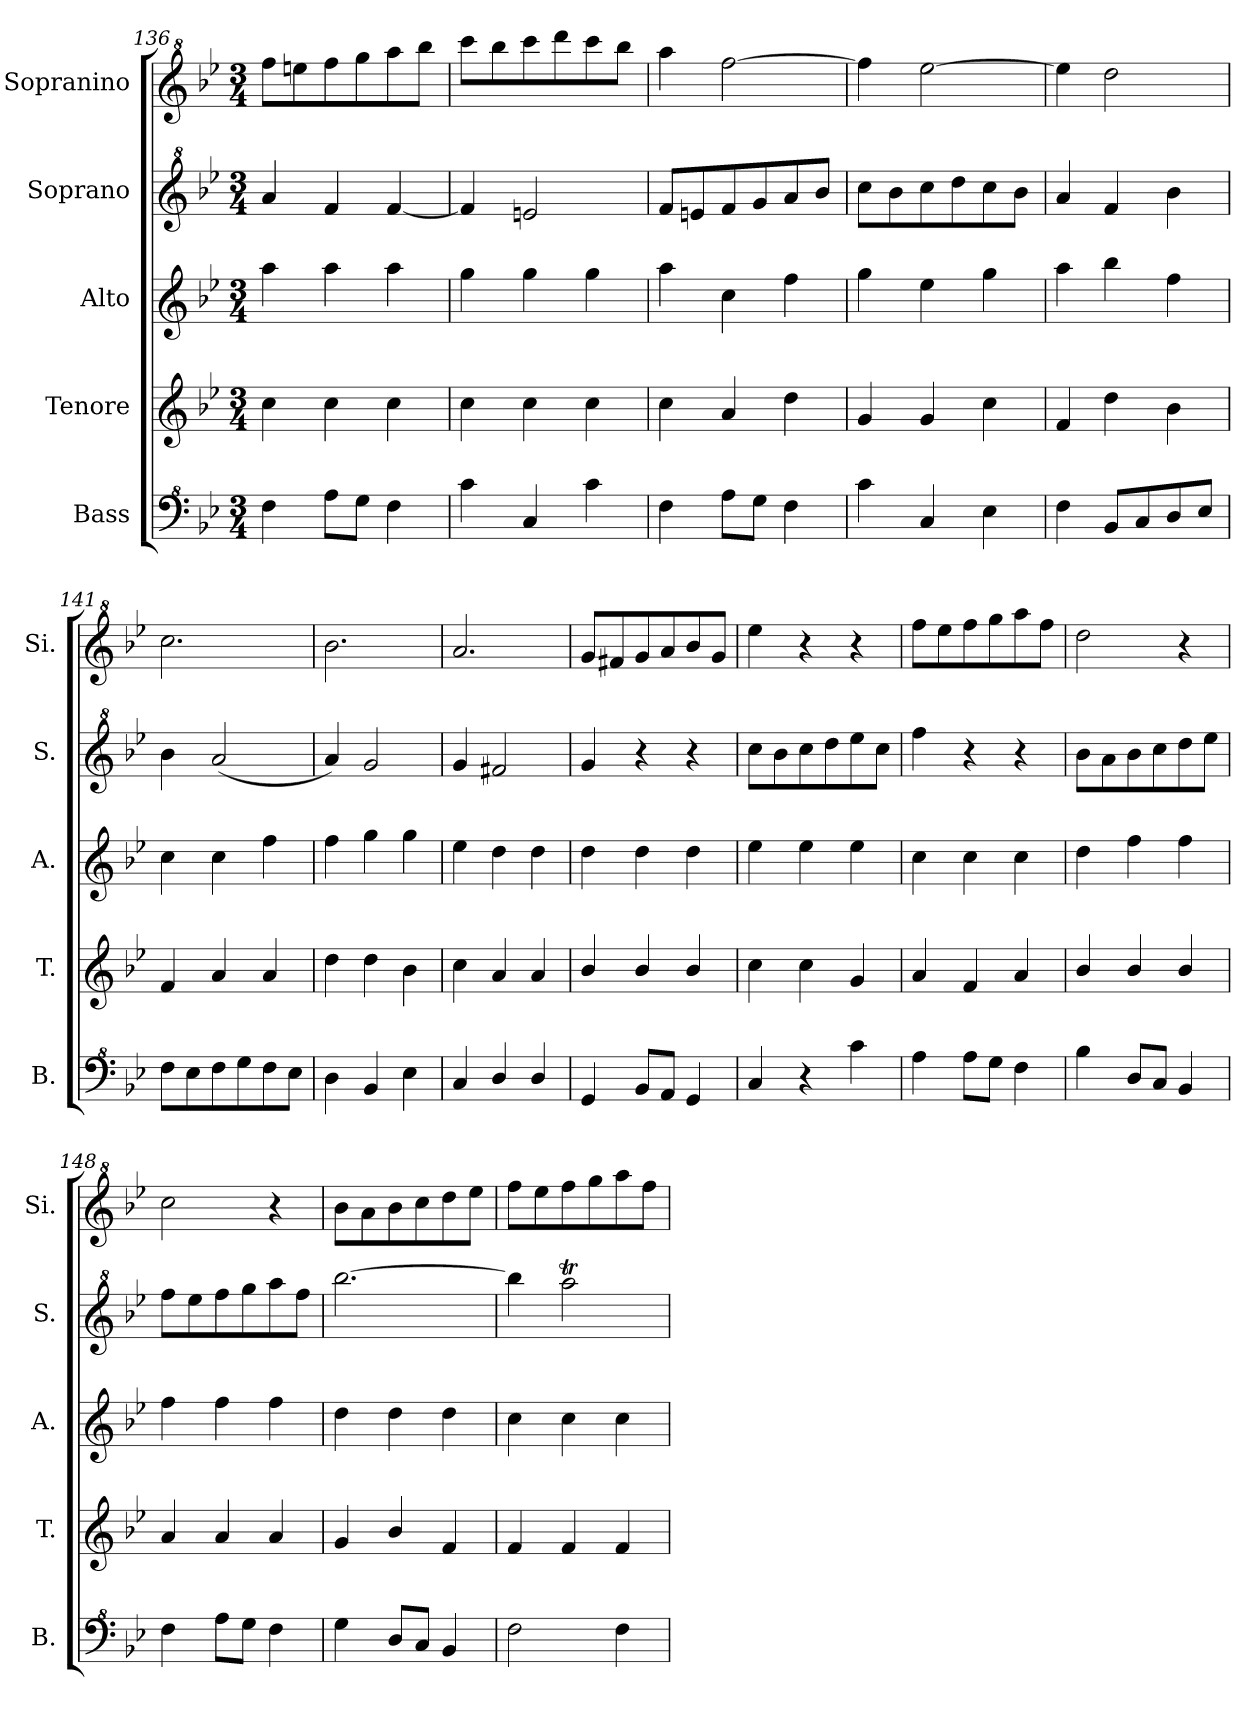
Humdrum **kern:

**kern	**kern	**kern	**kern	**kern
*part5	*part4	*part3	*part2	*part1
*staff5	*staff4	*staff3	*staff2	*staff1
*I"Bass	*I"Tenore	*I"Alto	*I"Soprano	*I"Sopranino
*I'B.	*I'T.	*I'A.	*I'S.	*I'Si.
!!LO:PB:g=z
*clefF^4	*clefG2	*clefG2	*clefG^2	*clefG^2
*k[b-e-]	*k[b-e-]	*k[b-e-]	*k[b-e-]	*k[b-e-]
*M3/4	*M3/4	*M3/4	*M3/4	*M3/4
=136	=136	=136	=136	=136
4f\	4cc\	4aa\	4aa/	8fff\L
.	.	.	.	8eeen\
8a\L	4cc\	4aa\	4ff/	8fff\
8g\J	.	.	.	8ggg\
4f\	4cc\	4aa\	[4ff/	8aaa\
.	.	.	.	8bbb-\J
=137	=137	=137	=137	=137
4cc\	4cc\	4gg\	4ff/]	8cccc\L
.	.	.	.	8bbb-\
4c/	4cc\	4gg\	2een/	8cccc\
.	.	.	.	8dddd\
4cc\	4cc\	4gg\	.	8cccc\
.	.	.	.	8bbb-\J
=138	=138	=138	=138	=138
4f\	4cc\	4aa\	8ff/L	4aaa\
.	.	.	8een/	.
8a\L	4a/	4cc\	8ff/	[2fff\
8g\J	.	.	8gg/	.
4f\	4dd\	4ff\	8aa/	.
.	.	.	8bb-/J	.
=139	=139	=139	=139	=139
4cc\	4g/	4gg\	8ccc\L	4fff\]
.	.	.	8bb-\	.
4c/	4g/	4ee-\	8ccc\	[2eee-\
.	.	.	8ddd\	.
4e-\	4cc\	4gg\	8ccc\	.
.	.	.	8bb-\J	.
=140	=140	=140	=140	=140
4f\	4f/	4aa\	4aa/	4eee-\]
8B-/L	4dd\	4bb-\	4ff/	2ddd\
8c/	.	.	.	.
8d/	4b-\	4ff\	4bb-\	.
8e-/J	.	.	.	.
=141	=141	=141	=141	=141
8f\L	4f/	4cc\	4bb-\	2.ccc\
8e-\	.	.	.	.
8f\	4a/	4cc\	(2aa/	.
8g\	.	.	.	.
8f\	4a/	4ff\	.	.
8e-\J	.	.	.	.
=142	=142	=142	=142	=142
4d\	4dd\	4ff\	4aa/)	2.bb-\
4B-/	4dd\	4gg\	2gg/	.
4e-\	4b-\	4gg\	.	.
=143	=143	=143	=143	=143
4c/	4cc\	4ee-\	4gg/	2.aa/
4d/	4a/	4dd\	2ff#X/	.
4d/	4a/	4dd\	.	.
=144	=144	=144	=144	=144
4G/	4b-/	4dd\	4gg/	8gg/L
.	.	.	.	8ff#X/
8B-/L	4b-/	4dd\	4r	8gg/
8A/J	.	.	.	8aa/
4G/	4b-/	4dd\	4r	8bb-/
.	.	.	.	8gg/J
=145	=145	=145	=145	=145
4c/	4cc\	4ee-\	8ccc\L	4eee-\
.	.	.	8bb-\	.
4r	4cc\	4ee-\	8ccc\	4r
.	.	.	8ddd\	.
4cc\	4g/	4ee-\	8eee-\	4r
.	.	.	8ccc\J	.
=146	=146	=146	=146	=146
4a\	4a/	4cc\	4fff\	8fff\L
.	.	.	.	8eee-\
8a\L	4f/	4cc\	4r	8fff\
8g\J	.	.	.	8ggg\
4f\	4a/	4cc\	4r	8aaa\
.	.	.	.	8fff\J
!!LO:LB:g=z
=147	=147	=147	=147	=147
4b-\	4b-/	4dd\	8bb-\L	2ddd\
.	.	.	8aa\	.
8d/L	4b-/	4ff\	8bb-\	.
8c/J	.	.	8ccc\	.
4B-/	4b-/	4ff\	8ddd\	4r
.	.	.	8eee-\J	.
=148	=148	=148	=148	=148
4f\	4a/	4ff\	8fff\L	2ccc\
.	.	.	8eee-\	.
8a\L	4a/	4ff\	8fff\	.
8g\J	.	.	8ggg\	.
4f\	4a/	4ff\	8aaa\	4r
.	.	.	8fff\J	.
=149	=149	=149	=149	=149
4g\	4g/	4dd\	[2.bbb-\	8bb-\L
.	.	.	.	8aa\
8d/L	4b-/	4dd\	.	8bb-\
8c/J	.	.	.	8ccc\
4B-/	4f/	4dd\	.	8ddd\
.	.	.	.	8eee-\J
=150	=150	=150	=150	=150
2f\	4f/	4cc\	4bbb-\]	8fff\L
.	.	.	.	8eee-\
.	4f/	4cc\	2aaat\	8fff\
.	.	.	.	8ggg\
4f\	4f/	4cc\	.	8aaa\
.	.	.	.	8fff\J
=	=	=	=	=
*-	*-	*-	*-	*-
